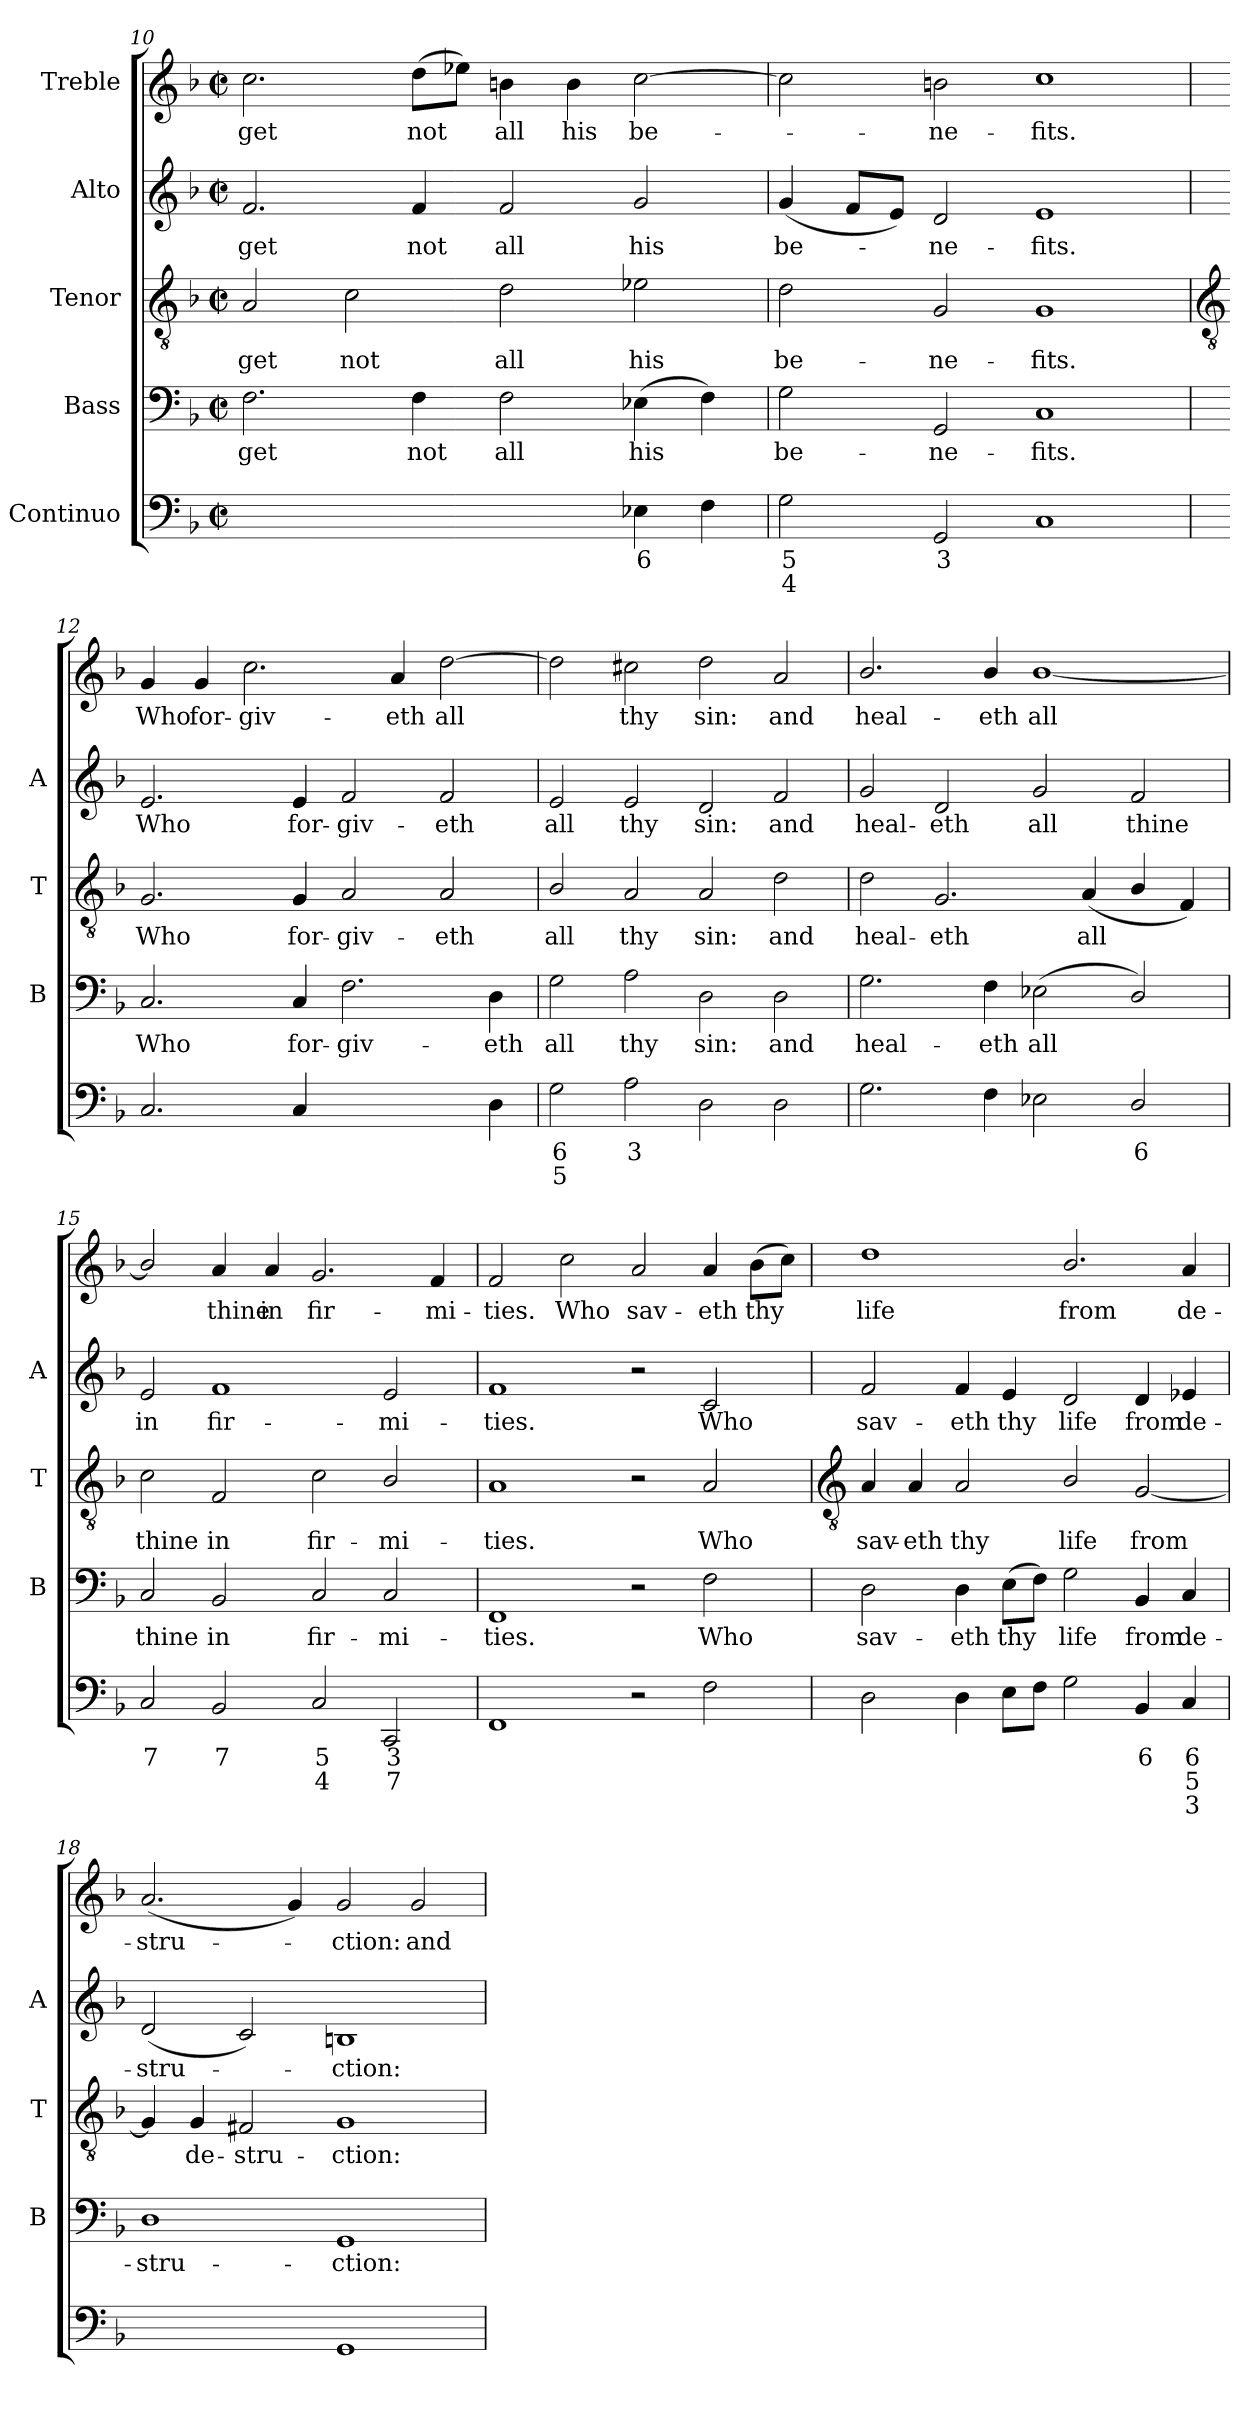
**kern	**text	**text	**text	**kern	**text	**kern	**text	**kern	**text	**kern	**text
*part5	*part5	*part5	*part5	*part4	*part4	*part3	*part3	*part2	*part2	*part1	*part1
*staff5	*staff5	*staff5	*staff5	*staff4	*staff4	*staff3	*staff3	*staff2	*staff2	*staff1	*staff1
*I"Continuo	*	*	*	*I"Bass	*	*I"Tenor	*	*I"Alto	*	*I"Treble	*
*	*	*	*	*I'B	*	*I'T	*	*I'A	*	*	*
*clefF4	*	*	*	*clefF4	*	*clefGv2	*	*clefG2	*	*clefG2	*
*k[b-]	*	*	*	*k[b-]	*	*k[b-]	*	*k[b-]	*	*k[b-]	*
*F:	*	*	*	*F:	*	*F:	*	*F:	*	*F:	*
*M4/2	*	*	*	*M4/2	*	*M4/2	*	*M4/2	*	*M4/2	*
*met(c|)	*	*	*	*met(c|)	*	*met(c|)	*	*met(c|)	*	*met(c|)	*
=10	=10	=10	=10	=10	=10	=10	=10	=10	=10	=10	=10
!	!	!	!	!	!LO:LY:b	!	!LO:LY:b	!	!LO:LY:b	!	!LO:LY:b
[1Fyy	.	.	.	2.F	-get	2A	-get	2.f	-get	2.cc	-get
!	!	!	!	!	!	!	!LO:LY:b	!	!	!	!
.	.	.	.	.	.	2c	not	.	.	.	.
!	!	!	!	!	!LO:LY:b	!	!	!	!LO:LY:b	!	!LO:LY:b
.	.	.	.	4F	not	.	.	4f	not	(>8ddL	not
.	.	.	.	.	.	.	.	.	.	8ee-XJ)	.
!	!LO:LY:b	!LO:LY:b	!	!	!LO:LY:b	!	!LO:LY:b	!	!LO:LY:b	!	!LO:LY:b
2Fyy]	6	4	.	2F	all	2d	all	2f	all	4bn	all
!	!	!	!	!	!	!	!	!	!	!	!LO:LY:b
.	.	.	.	.	.	.	.	.	.	4b	his
!	!LO:LY:b	!	!	!	!LO:LY:b	!	!LO:LY:b	!	!LO:LY:b	!	!LO:LY:b
4E-X	6	.	.	(>4E-X	his	2e-X	his	2g	his	[2cc	be-
4F	.	.	.	4F)	.	.	.	.	.	.	.
=11	=11	=11	=11	=11	=11	=11	=11	=11	=11	=11	=11
!	!LO:LY:b	!LO:LY:b	!	!	!LO:LY:b	!	!LO:LY:b	!	!LO:LY:b	!	!
2G	5	4	.	2G	be-	2d	be-	(<4g	be-	2cc]	.
.	.	.	.	.	.	.	.	8fL	.	.	.
.	.	.	.	.	.	.	.	8eJ)	.	.	.
!	!LO:LY:b	!	!	!	!LO:LY:b	!	!LO:LY:b	!	!LO:LY:b	!	!LO:LY:b
2GG	3	.	.	2GG	-ne-	2G	-ne-	2d	ne-	2bn	ne-
!	!	!	!	!	!LO:LY:b	!	!LO:LY:b	!	!LO:LY:b	!	!LO:LY:b
1C	.	.	.	1C	-fits.	1G	-fits.	1e	-fits.	1cc	-fits.
!!LO:LB:g=z
=12	=12	=12	=12	=12	=12	=12	=12	=12	=12	=12	=12
*	*	*	*	*	*	*clefGv2	*	*	*	*	*
!	!	!	!	!	!LO:LY:b	!	!LO:LY:b	!	!LO:LY:b	!	!LO:LY:b
2.C	.	.	.	2.C	Who	2.G	Who	2.e	Who	4g	Who
!	!	!	!	!	!	!	!	!	!	!	!LO:LY:b
.	.	.	.	.	.	.	.	.	.	4g	for-
!	!	!	!	!	!	!	!	!	!	!	!LO:LY:b
.	.	.	.	.	.	.	.	.	.	2.cc	-giv-
!	!	!	!	!	!LO:LY:b	!	!LO:LY:b	!	!LO:LY:b	!	!
4C	.	.	.	4C	for-	4G	for-	4e	for-	.	.
!	!	!	!	!	!LO:LY:b	!	!LO:LY:b	!	!LO:LY:b	!	!
[2Fyy	.	.	.	2.F	-giv-	2A	-giv-	2f	-giv-	.	.
!	!	!	!	!	!	!	!	!	!	!	!LO:LY:b
.	.	.	.	.	.	.	.	.	.	4a	-eth
!	!LO:LY:b	!	!	!	!	!	!LO:LY:b	!	!LO:LY:b	!	!LO:LY:b
4Fyy]	6	.	.	.	.	2A	-eth	2f	-eth	[2dd	all
!	!	!	!	!	!LO:LY:b	!	!	!	!	!	!
4D	.	.	.	4D	-eth	.	.	.	.	.	.
=13	=13	=13	=13	=13	=13	=13	=13	=13	=13	=13	=13
!	!LO:LY:b	!LO:LY:b	!	!	!LO:LY:b	!	!LO:LY:b	!	!LO:LY:b	!	!
2G	6	5	.	2G	all	2B-/	all	2e	all	2dd]	.
!	!LO:LY:b	!	!	!	!LO:LY:b	!	!LO:LY:b	!	!LO:LY:b	!	!LO:LY:b
2A	3	.	.	2A	thy	2A	thy	2e	thy	2cc#X	thy
!	!	!	!	!	!LO:LY:b	!	!LO:LY:b	!	!LO:LY:b	!	!LO:LY:b
2D	.	.	.	2D	sin:	2A	sin:	2d	sin:	2dd	sin:
!	!	!	!	!	!LO:LY:b	!	!LO:LY:b	!	!LO:LY:b	!	!LO:LY:b
2D	.	.	.	2D	and	2d	and	2f	and	2a	and
=14	=14	=14	=14	=14	=14	=14	=14	=14	=14	=14	=14
!	!	!	!	!	!LO:LY:b	!	!LO:LY:b	!	!LO:LY:b	!	!LO:LY:b
2.G	.	.	.	2.G	heal-	2d	heal-	2g	heal-	2.b-/	heal-
!	!	!	!	!	!	!	!LO:LY:b	!	!LO:LY:b	!	!
.	.	.	.	.	.	2.G	-eth	2d	-eth	.	.
!	!	!	!	!	!LO:LY:b	!	!	!	!	!	!LO:LY:b
4F	.	.	.	4F	-eth	.	.	.	.	4b-/	-eth
!	!	!	!	!	!LO:LY:b	!	!	!	!LO:LY:b	!	!LO:LY:b
2E-X	.	.	.	(<2E-X	all	.	.	2g	all	[1b-/	all
!	!	!	!	!	!	!	!LO:LY:b	!	!	!	!
.	.	.	.	.	.	(<4A	all	.	.	.	.
!	!LO:LY:b	!	!	!	!	!	!	!	!LO:LY:b	!	!
2D/	6	.	.	2D/)	.	4B-/	.	2f	thine	.	.
.	.	.	.	.	.	4F)	.	.	.	.	.
=15	=15	=15	=15	=15	=15	=15	=15	=15	=15	=15	=15
!	!LO:LY:b	!	!	!	!LO:LY:b	!	!LO:LY:b	!	!LO:LY:b	!	!
2C	7	.	.	2C	thine	2c	thine	2e	in	2b-/]	.
!	!LO:LY:b	!	!	!	!LO:LY:b	!	!LO:LY:b	!	!LO:LY:b	!	!LO:LY:b
2BB-	7	.	.	2BB-	in	2F	in	1f	fir-	4a	thine
!	!	!	!	!	!	!	!	!	!	!	!LO:LY:b
.	.	.	.	.	.	.	.	.	.	4a	in
!	!LO:LY:b	!LO:LY:b	!	!	!LO:LY:b	!	!LO:LY:b	!	!	!	!LO:LY:b
2C	5	4	.	2C	fir-	2c	fir-	.	.	2.g	fir-
!	!LO:LY:b	!LO:LY:b	!	!	!LO:LY:b	!	!LO:LY:b	!	!LO:LY:b	!	!
2CC	3	7	.	2C	-mi-	2B-/	-mi-	2e	-mi-	.	.
!	!	!	!	!	!	!	!	!	!	!	!LO:LY:b
.	.	.	.	.	.	.	.	.	.	4f	-mi-
=16	=16	=16	=16	=16	=16	=16	=16	=16	=16	=16	=16
!	!	!	!	!	!LO:LY:b	!	!LO:LY:b	!	!LO:LY:b	!	!LO:LY:b
1FF	.	.	.	1FF	-ties.	1A	-ties.	1f	-ties.	2f	-ties.
!	!	!	!	!	!	!	!	!	!	!	!LO:LY:b
.	.	.	.	.	.	.	.	.	.	2cc	Who
!	!	!	!	!	!	!	!	!	!	!	!LO:LY:b
2r	.	.	.	2r	.	2r	.	2r	.	2a	sav-
!	!	!	!	!	!LO:LY:b	!	!LO:LY:b	!	!LO:LY:b	!	!LO:LY:b
2F	.	.	.	2F	Who	2A	Who	2c	Who	4a	-eth
!	!	!	!	!	!	!	!	!	!	!	!LO:LY:b
.	.	.	.	.	.	.	.	.	.	(>8b-L	thy
.	.	.	.	.	.	.	.	.	.	8ccJ)	.
!!LO:LB:g=z
=17	=17	=17	=17	=17	=17	=17	=17	=17	=17	=17	=17
*	*	*	*	*	*	*clefGv2	*	*	*	*	*
!	!	!	!	!	!LO:LY:b	!	!LO:LY:b	!	!LO:LY:b	!	!LO:LY:b
2D	.	.	.	2D	sav-	4A	sav-	2f	sav-	1dd	life
!	!	!	!	!	!	!	!LO:LY:b	!	!	!	!
.	.	.	.	.	.	4A	-eth	.	.	.	.
!	!	!	!	!	!LO:LY:b	!	!LO:LY:b	!	!LO:LY:b	!	!
4D	.	.	.	4D	-eth	2A	thy	4f	-eth	.	.
!	!	!	!	!	!LO:LY:b	!	!	!	!LO:LY:b	!	!
8EL	.	.	.	(>8EL	thy	.	.	4e	thy	.	.
8FJ	.	.	.	8FJ)	.	.	.	.	.	.	.
!	!	!	!	!	!LO:LY:b	!	!LO:LY:b	!	!LO:LY:b	!	!LO:LY:b
2G	.	.	.	2G	life	2B-/	life	2d	life	2.b-/	from
!	!LO:LY:b	!	!	!	!LO:LY:b	!	!LO:LY:b	!	!LO:LY:b	!	!
4BB-	6	.	.	4BB-	from	[2G	from	4d	from	.	.
!	!LO:LY:b	!LO:LY:b	!LO:LY:b	!	!LO:LY:b	!	!	!	!LO:LY:b	!	!LO:LY:b
4C	6	5	3	4C	de-	.	.	4e-X	de-	4a	de-
=18	=18	=18	=18	=18	=18	=18	=18	=18	=18	=18	=18
!	!LO:LY:b	!	!	!	!LO:LY:b	!	!	!	!LO:LY:b	!	!LO:LY:b
[2Dyy	4	.	.	1D	-stru-	4G]	.	(<2d	-stru-	(<2.a	-stru-
!	!	!	!	!	!	!	!LO:LY:b	!	!	!	!
.	.	.	.	.	.	4G	de-	.	.	.	.
!	!LO:LY:b	!LO:LY:b	!	!	!	!	!LO:LY:b	!	!	!	!
2Dyy]	3	7	.	.	.	2F#X	-stru-	2c)	.	.	.
.	.	.	.	.	.	.	.	.	.	4g)	.
!	!	!	!	!	!LO:LY:b	!	!LO:LY:b	!	!LO:LY:b	!	!LO:LY:b
1GG	.	.	.	1GG	-ction:	1G	-ction:	1Bn	ction:	2g	ction:
!	!	!	!	!	!	!	!	!	!	!	!LO:LY:b
.	.	.	.	.	.	.	.	.	.	2g	and
=	=	=	=	=	=	=	=	=	=	=	=
*-	*-	*-	*-	*-	*-	*-	*-	*-	*-	*-	*-
